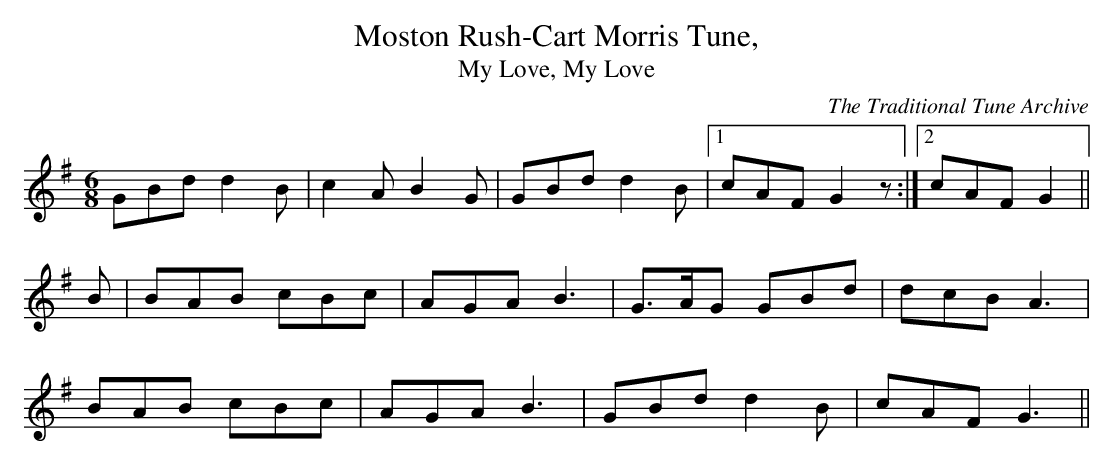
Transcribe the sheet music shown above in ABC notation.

X:1
T:Moston Rush-Cart Morris Tune,
T:My Love, My Love
C: The Traditional Tune Archive
M:6/8
L:1/8
K:G
GBd d2B|c2A B2G|GBd d2B|1 cAF G2z:|2 cAF G2||
B|BAB cBc|AGA B3|G>AG GBd|dcB A3|
BAB cBc|AGA B3|GBd d2B|cAF G3||
